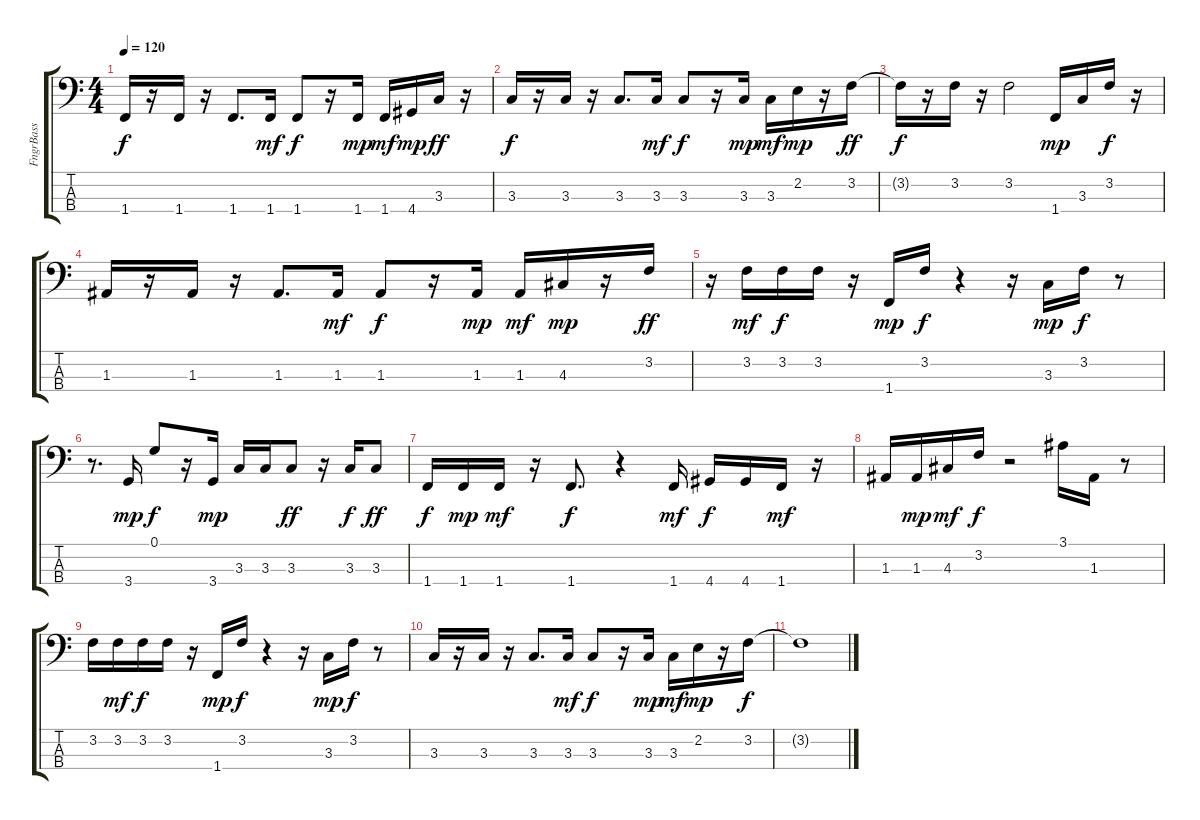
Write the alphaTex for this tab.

\track ("FngrBass" "FngrBass") {instrument electricbassfinger}
\staff {score tabs}
\tuning (G2 D2 A1 E1) {hide}
\ts (4 4)
\tempo 120
\clef f4
\ks c
1.4{t}.16{dy f} r.16 1.4.16 r.16 1.4.8{d} 1.4.16{dy mf} 1.4.8{dy f} r.16 1.4.16{dy mp} 1.4.16{dy mf} 4.4.16{dy mp} 3.3.16{dy ff} r.16 |
3.3.16{dy f} r.16 3.3.16 r.16 3.3.8{d} 3.3.16{dy mf} 3.3.8{dy f} r.16 3.3.16{dy mp} 3.3.16{dy mf} 2.2.16{dy mp} r.16 3.2.16{dy ff} |
3.2{t}.16{dy f} r.16 3.2.16 r.16 3.2.2 1.4.16{dy mp} 3.3.16 3.2.16{dy f} r.16 |
1.3.16 r.16 1.3.16 r.16 1.3.8{d} 1.3.16{dy mf} 1.3.8{dy f} r.16 1.3.16{dy mp} 1.3.16{dy mf} 4.3.16{dy mp} r.16 3.2.16{dy ff} |
r.16 3.2.16{dy mf} 3.2.16{dy f} 3.2.16 r.16 1.4.16{dy mp} 3.2.16{dy f} r.4 r.16 3.3.16{dy mp} 3.2.16{dy f} r.8 |
r.8{d} 3.4.16{dy mp} 0.1.8{dy f} r.16 3.4.16{dy mp} 3.3.16 3.3.16 3.3.8{dy ff} r.16 3.3.16{dy f} 3.3.8{dy ff} |
1.4.16{dy f} 1.4.16{dy mp} 1.4.16{dy mf} r.16 1.4.8{d dy f} r.4 1.4.16{dy mf} 4.4.16{dy f} 4.4.16 1.4.16{dy mf} r.16 |
1.3.16 1.3.16{dy mp} 4.3.16{dy mf} 3.2.16{dy f} r.2 3.1.16 1.3.16 r.8 |
3.2.16 3.2.16{dy mf} 3.2.16{dy f} 3.2.16 r.16 1.4.16{dy mp} 3.2.16{dy f} r.4 r.16 3.3.16{dy mp} 3.2.16{dy f} r.8 |
3.3.16 r.16 3.3.16 r.16 3.3.8{d} 3.3.16{dy mf} 3.3.8{dy f} r.16 3.3.16{dy mp} 3.3.16{dy mf} 2.2.16{dy mp} r.16 3.2.16{dy f} |
3.2{t}.1
